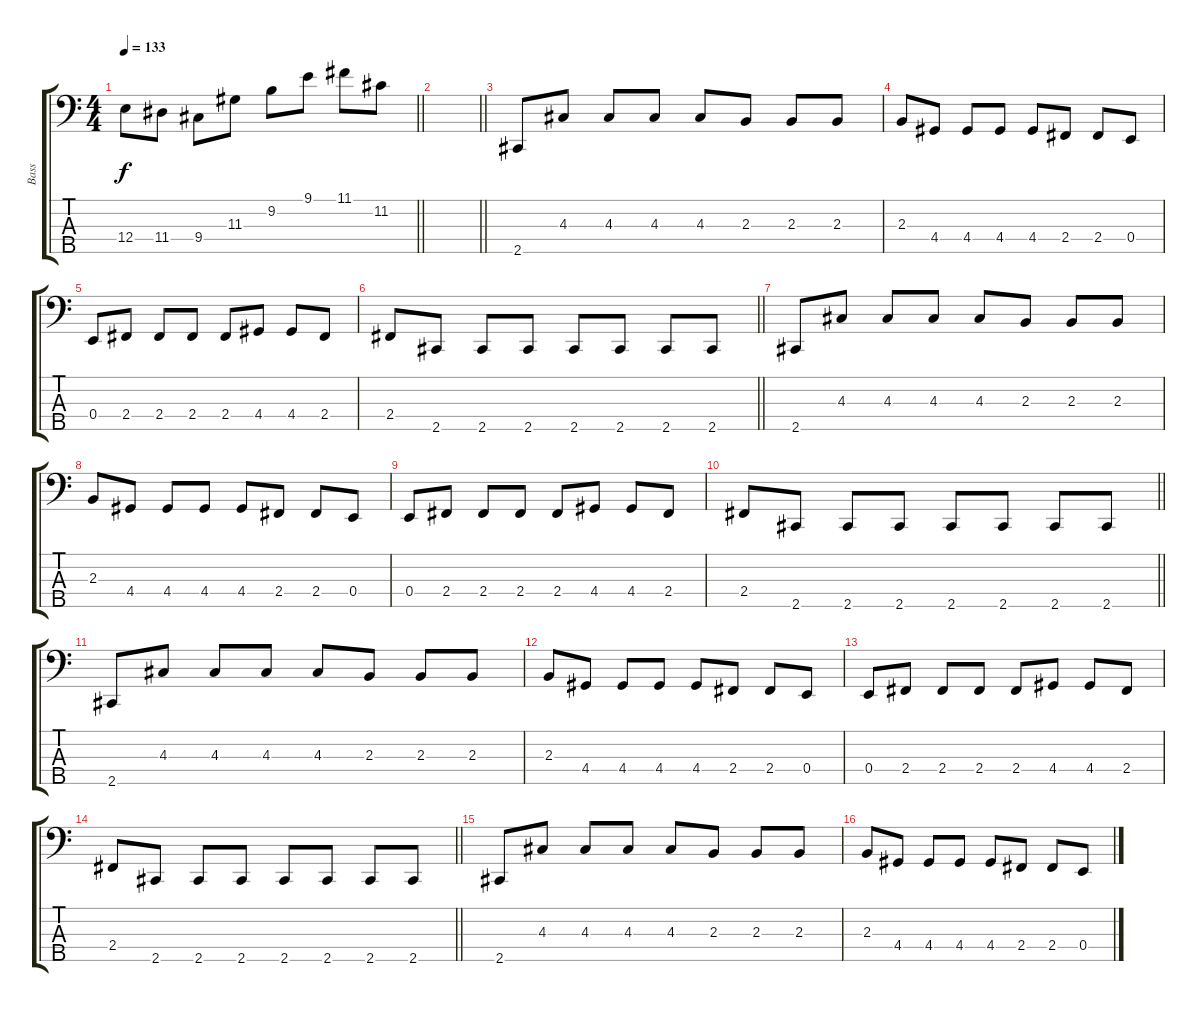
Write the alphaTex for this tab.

\track ("Bass" "Bass") {instrument electricbassfinger}
\staff {score tabs}
\tuning (G2 D2 A1 E1 B0) {hide}
\ts (4 4)
\tempo 133
\clef f4
\barLineRight lightlight
\ks c
12.4.8{dy f} 11.4.8 9.4.8 11.3.8 9.2.8 9.1.8 11.1.8 11.2.8 |
\barLineRight lightlight
|
\section ("" "")
2.5.8 4.3.8 4.3.8 4.3.8 4.3.8 2.3.8 2.3.8 2.3.8 |
2.3.8 4.4.8 4.4.8 4.4.8 4.4.8 2.4.8 2.4.8 0.4.8 |
0.4.8 2.4.8 2.4.8 2.4.8 2.4.8 4.4.8 4.4.8 2.4.8 |
\barLineRight lightlight
2.4.8 2.5.8 2.5.8 2.5.8 2.5.8 2.5.8 2.5.8 2.5.8 |
2.5.8 4.3.8 4.3.8 4.3.8 4.3.8 2.3.8 2.3.8 2.3.8 |
2.3.8 4.4.8 4.4.8 4.4.8 4.4.8 2.4.8 2.4.8 0.4.8 |
0.4.8 2.4.8 2.4.8 2.4.8 2.4.8 4.4.8 4.4.8 2.4.8 |
\barLineRight lightlight
2.4.8 2.5.8 2.5.8 2.5.8 2.5.8 2.5.8 2.5.8 2.5.8 |
2.5.8 4.3.8 4.3.8 4.3.8 4.3.8 2.3.8 2.3.8 2.3.8 |
2.3.8 4.4.8 4.4.8 4.4.8 4.4.8 2.4.8 2.4.8 0.4.8 |
0.4.8 2.4.8 2.4.8 2.4.8 2.4.8 4.4.8 4.4.8 2.4.8 |
\barLineRight lightlight
2.4.8 2.5.8 2.5.8 2.5.8 2.5.8 2.5.8 2.5.8 2.5.8 |
2.5.8 4.3.8 4.3.8 4.3.8 4.3.8 2.3.8 2.3.8 2.3.8 |
2.3.8 4.4.8 4.4.8 4.4.8 4.4.8 2.4.8 2.4.8 0.4.8
